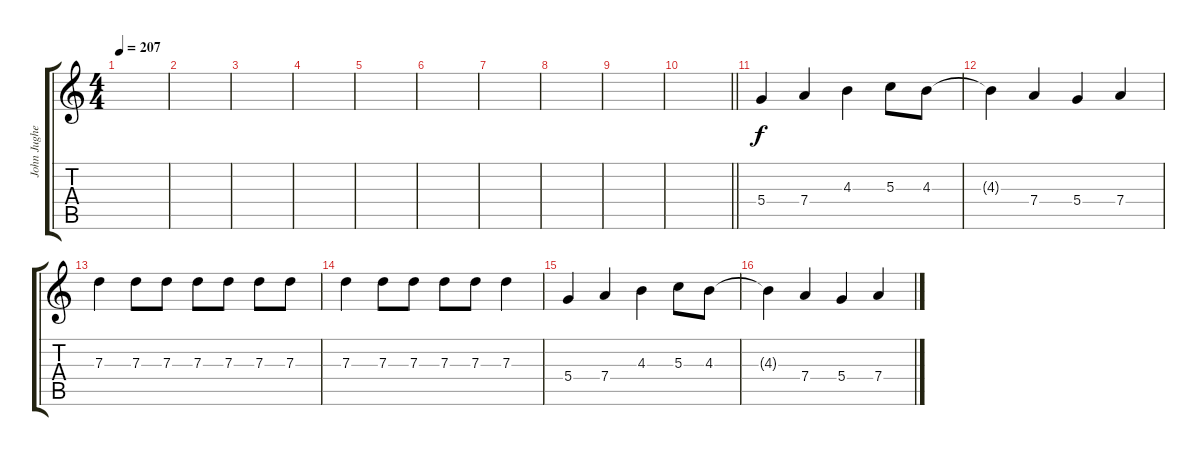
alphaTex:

\track ("John Jughead" "John Jughe") {instrument distortionguitar}
\staff {score tabs}
\tuning (E4 B3 G3 D3 A2 E2) {hide}
\ts (4 4)
\tempo 207
\clef g2
\ks c
|
|
|
|
|
|
|
|
|
\barLineRight lightlight
|
\section ("" "")
5.4.4{volume 13} 7.4.4 4.3.4 5.3.8 4.3.8 |
4.3{t}.4 7.4.4 5.4.4 7.4.4 |
7.3.4 7.3.8 7.3.8 7.3.8 7.3.8 7.3.8 7.3.8 |
7.3.4 7.3.8 7.3.8 7.3.8 7.3.8 7.3.4 |
5.4.4 7.4.4 4.3.4 5.3.8 4.3.8 |
4.3{t}.4 7.4.4 5.4.4 7.4.4
